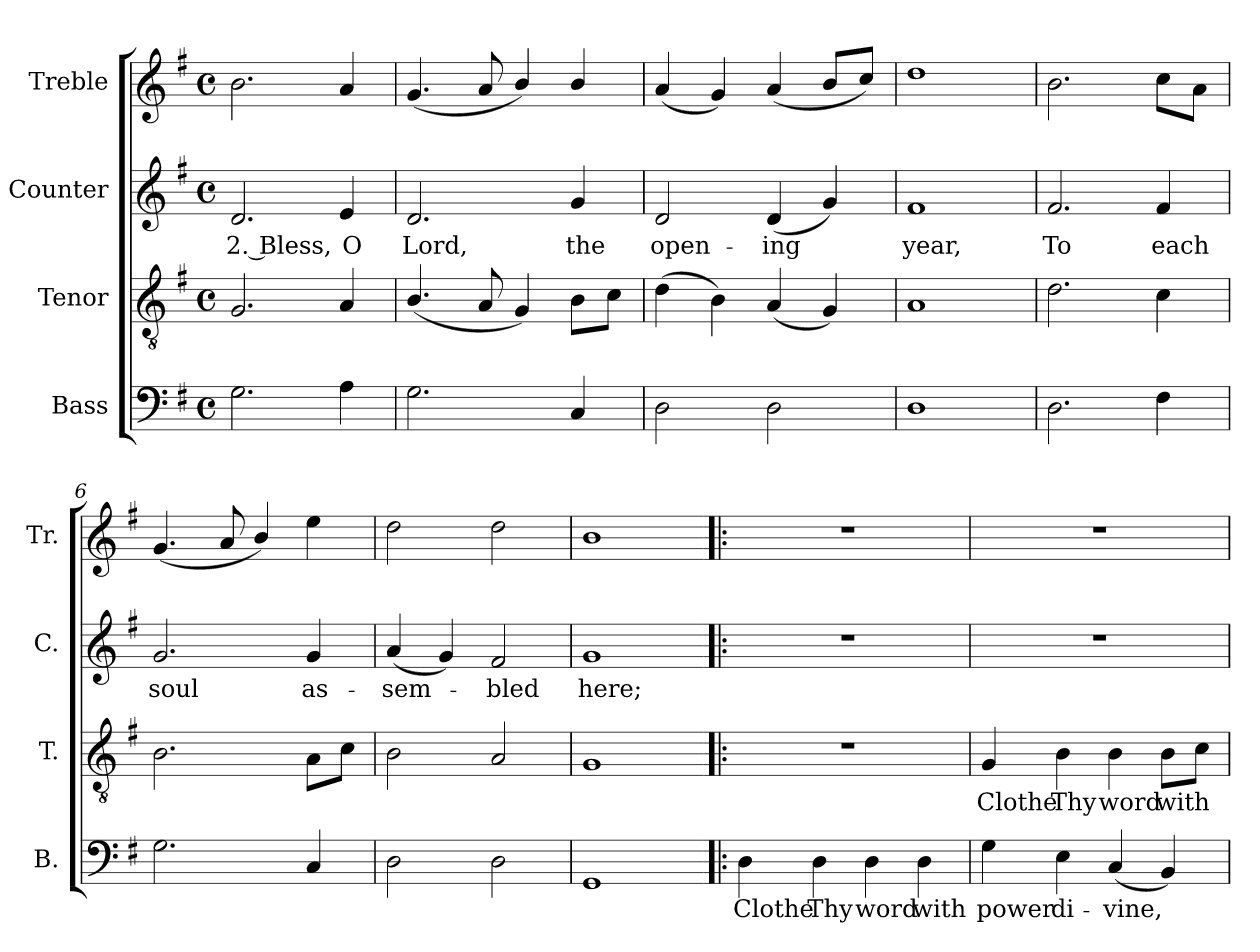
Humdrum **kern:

**kern	**text	**kern	**text	**kern	**text	**kern
*part4	*part4	*part3	*part3	*part2	*part2	*part1
*staff4	*staff4	*staff3	*staff3	*staff2	*staff2	*staff1
*I"Bass	*	*I"Tenor	*	*I"Counter	*	*I"Treble
*I'B.	*	*I'T.	*	*I'C.	*	*I'Tr.
*clefF4	*	*clefGv2	*	*clefG2	*	*clefG2
*k[f#]	*	*k[f#]	*	*k[f#]	*	*k[f#]
*M4/4	*	*M4/4	*	*M4/4	*	*M4/4
*met(c)	*	*met(c)	*	*met(c)	*	*met(c)
=1	=1	=1	=1	=1	=1	=1
2.G\	.	2.G/	.	2.d/	2. Bless,	2.b\
4A\	.	4A/	.	4e/	O	4a/
=2	=2	=2	=2	=2	=2	=2
2.G\	.	(4.B/	.	2.d/	Lord,	(4.g/
.	.	8A/	.	.	.	8a/
.	.	4G/)	.	.	.	4b/)
4C/	.	8B\L	.	4g/	the	4b/
.	.	8c\J	.	.	.	.
=3	=3	=3	=3	=3	=3	=3
2D\	.	(4d\	.	2d/	open-	(4a/
.	.	4B\)	.	.	.	4g/)
2D\	.	(4A/	.	(4d/	-ing	(4a/
.	.	4G/)	.	4g/)	.	8b/L
.	.	.	.	.	.	8cc/J)
=4	=4	=4	=4	=4	=4	=4
1D	.	1A	.	1f#	year,	1dd
=5	=5	=5	=5	=5	=5	=5
2.D\	.	2.d\	.	2.f#/	To	2.b\
4F#\	.	4c\	.	4f#/	each	8cc\L
.	.	.	.	.	.	8a\J
=6	=6	=6	=6	=6	=6	=6
2.G\	.	2.B\	.	2.g/	soul	(4.g/
.	.	.	.	.	.	8a/
.	.	.	.	.	.	4b/)
4C/	.	8A\L	.	4g/	as-	4ee\
.	.	8c\J	.	.	.	.
=7	=7	=7	=7	=7	=7	=7
2D\	.	2B\	.	(4a/	-sem-	2dd\
.	.	.	.	4g/)	.	.
2D\	.	2A/	.	2f#/	-bled	2dd\
=8	=8	=8	=8	=8	=8	=8
1GG	.	1G	.	1g	here;	1b
!!LO:LB:g=z
=9!|:	=9!|:	=9!|:	=9!|:	=9!|:	=9!|:	=9!|:
4D\	Clothe	1r	.	1r	.	1r
4D\	Thy	.	.	.	.	.
4D\	word	.	.	.	.	.
4D\	with	.	.	.	.	.
=10	=10	=10	=10	=10	=10	=10
4G\	power	4G/	Clothe	1r	.	1r
4E\	di-	4B\	Thy	.	.	.
(4C/	-vine,	4B\	word	.	.	.
4BB/)	.	8B\L	with	.	.	.
.	.	8c\J	.	.	.	.
=	=	=	=	=	=	=
*-	*-	*-	*-	*-	*-	*-
